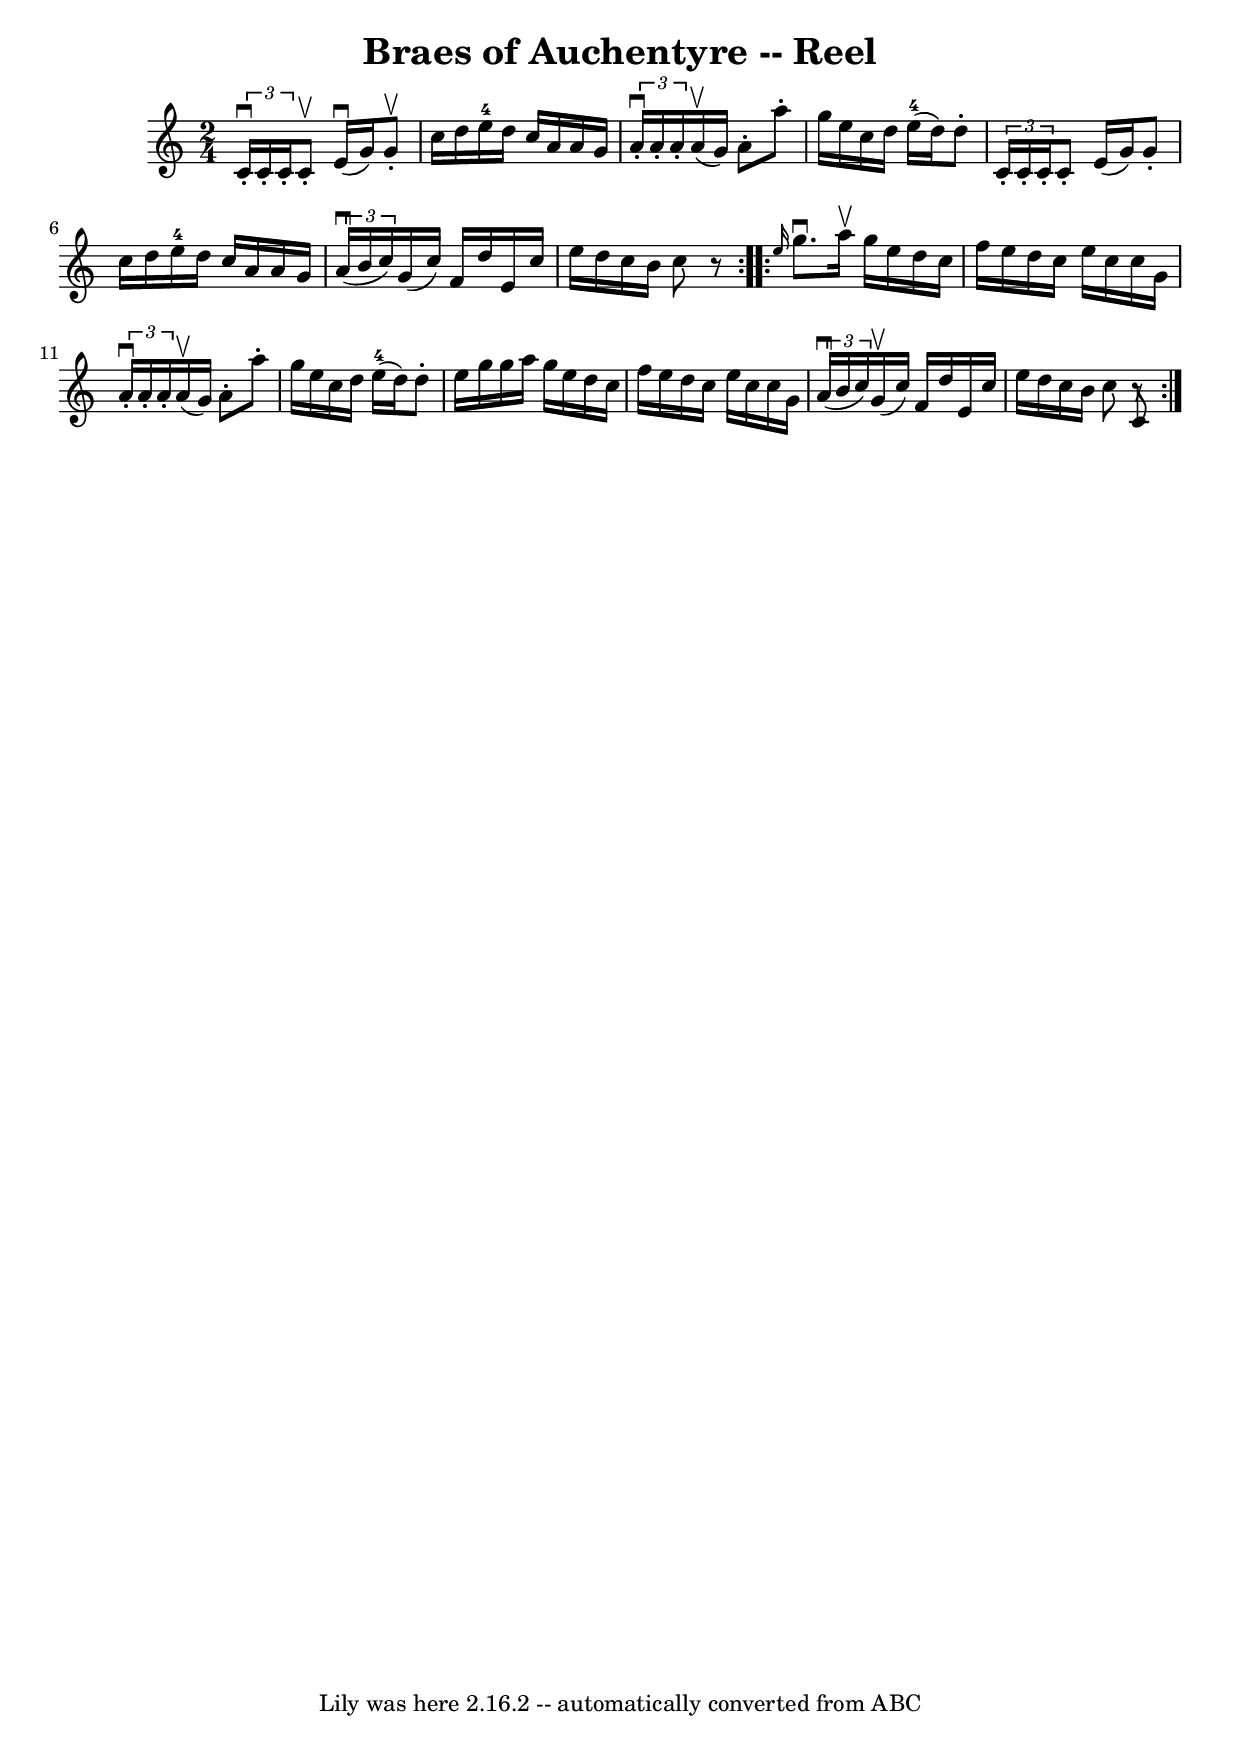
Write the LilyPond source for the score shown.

\version "2.7.40"
\include "Mammoth.ily"
\header {
	%% book = "Ryan's Mammoth Collection"
	crossRefNumber = "1"
	footnotes = "\\\\315"
	origin = "SCOTCH."
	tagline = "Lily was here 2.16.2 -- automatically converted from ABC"
	title = "Braes of Auchentyre -- Reel"
}
voicedefault =  {


\repeat volta 2 {
\time 2/4 
\key c \major   \times 2/3 { c'16^\downbow-. c'16 -. c'16 -. } 
 c'8^\upbow-. e'16^\downbow(g'16) g'8^\upbow-.   |
 c''16 
 d''16 e''16-4 d''16 c''16 a'16 a'16 g'16    |
   
\times 2/3 { a'16^\downbow-. a'16 -. a'16 -. } a'16^\upbow(g'16  
-) a'8 -. a''8 -.   |
 g''16 e''16 c''16 d''16      
e''16-4(d''16) d''8 -.   |
     \times 2/3 { c'16 -. c'16 
-. c'16 -. } c'8 -. e'16 (g'16) g'8 -.   |
 c''16    
d''16 e''16-4 d''16 c''16 a'16 a'16 g'16    |
   
\times 2/3 { a'16^\downbow(b'16 c''16) } g'16 (c''16)   
f'16 d''16 e'16 c''16    |
 e''16 d''16 c''16 b'16  
 c''8    r8   }     \repeat volta 2 { \grace { e''16  } g''8.^\downbow   
a''16^\upbow g''16 e''16 d''16 c''16    |
 f''16 e''16   
 d''16 c''16 e''16 c''16 c''16 g'16    |
   \times 2/3 {   
a'16^\downbow-. a'16 -. a'16 -. } a'16^\upbow(g'16) a'8 -.   
a''8 -.   |
 g''16 e''16 c''16 d''16 e''16-4(
d''16) d''8 -.   |
 e''16 g''16 g''16 a''16 g''16    
e''16 d''16 c''16    |
 f''16 e''16 d''16 c''16 e''16 
 c''16 c''16 g'16    |
   \times 2/3 { a'16^\downbow(b'16   
 c''16) } g'16^\upbow(c''16) f'16 d''16 e'16 c''16    
|
 e''16 d''16 c''16 b'16 c''8  << c'8    r8  >>   }   
}

\score{
    <<

	\context Staff="default"
	{
	    \voicedefault 
	}

    >>
	\layout {
	}
	\midi {}
}
